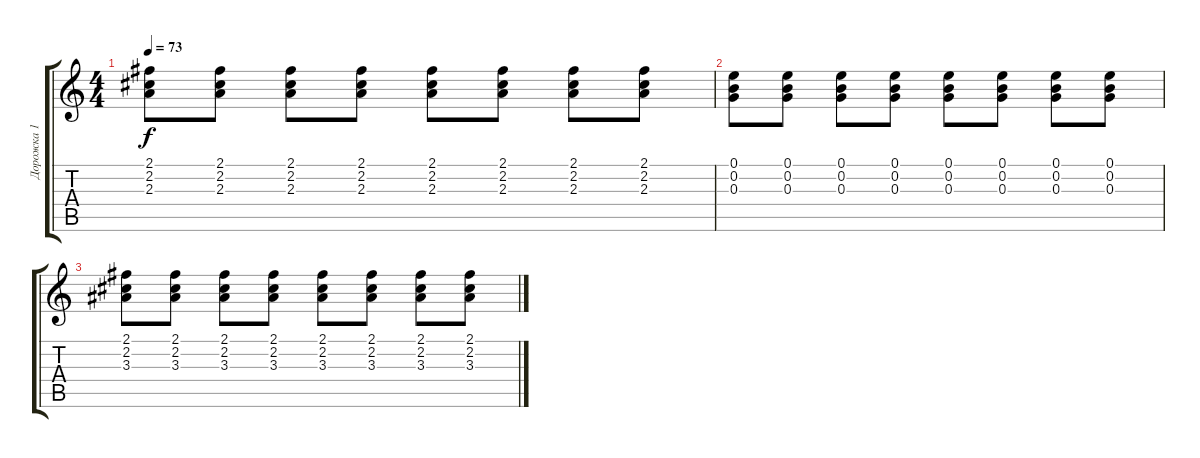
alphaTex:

\track ("Дорожка 1" "Дорожка 1") {instrument acousticguitarsteel}
\staff {score tabs}
\tuning (E4 B3 G3 D3 A2 E2) {hide}
\ts (4 4)
\tempo 73
\clef g2
\ks c
(2.1 2.2 2.3).8{dy f} (2.1 2.2 2.3).8 (2.1 2.2 2.3).8 (2.1 2.2 2.3).8 (2.1 2.2 2.3).8 (2.1 2.2 2.3).8 (2.1 2.2 2.3).8 (2.1 2.2 2.3).8 |
(0.1 0.2 0.3).8 (0.1 0.2 0.3).8 (0.1 0.2 0.3).8 (0.1 0.2 0.3).8 (0.1 0.2 0.3).8 (0.1 0.2 0.3).8 (0.1 0.2 0.3).8 (0.1 0.2 0.3).8 |
(2.1 2.2 3.3).8 (2.1 2.2 3.3).8 (2.1 2.2 3.3).8 (2.1 2.2 3.3).8 (2.1 2.2 3.3).8 (2.1 2.2 3.3).8 (2.1 2.2 3.3).8 (2.1 2.2 3.3).8
